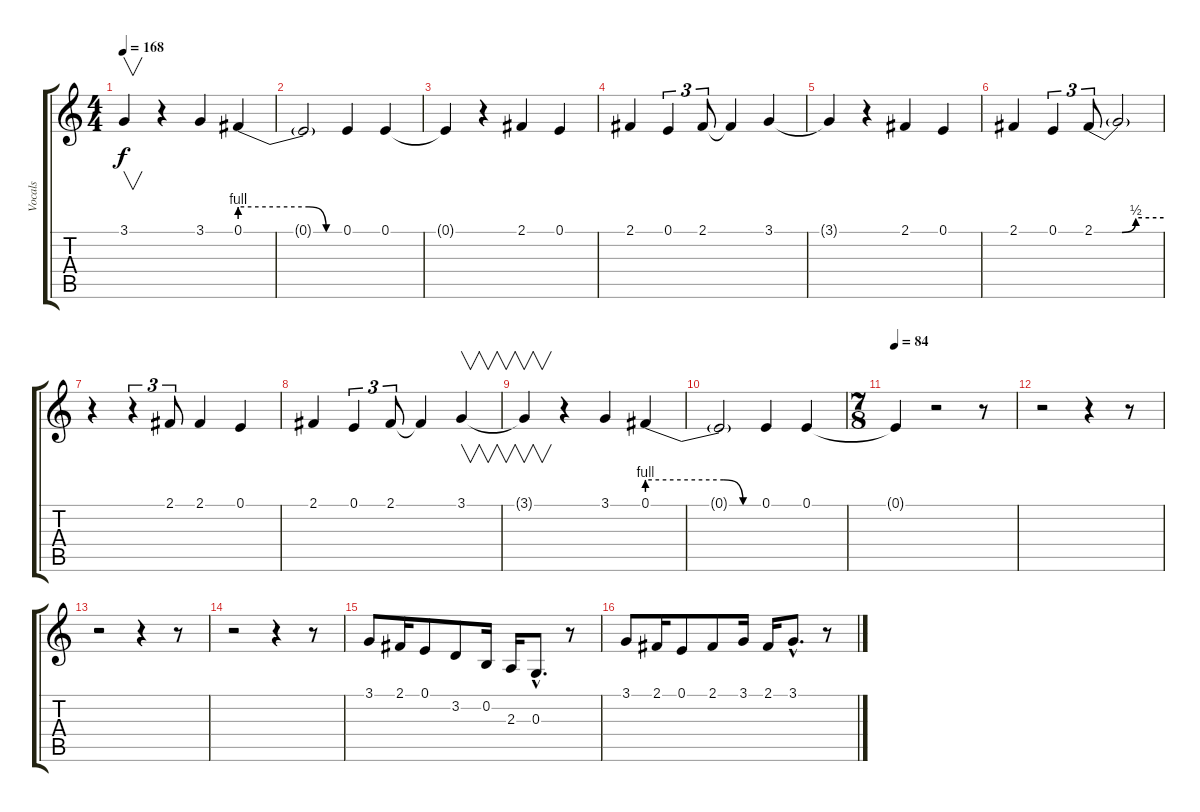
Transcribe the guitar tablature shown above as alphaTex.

\track ("Vocals" "Vocals") {instrument englishhorn}
\staff {score tabs}
\tuning (E4 B3 G3 D3 A2 E2) {hide}
\ts (4 4)
\tempo 168
\clef g2
\ks c
3.1{t}.4{v dy f} r.4 3.1.4 0.1{be (custom 0 4 40 4 50 0 60 0)}.4 |
0.1{t}.2 0.1.4 0.1.4 |
0.1{t}.4 r.4 2.1.4 0.1.4 |
2.1.4 0.1.4{tu (3 2)} 2.1.8{tu (3 2)} 2.1{t}.4 3.1.4 |
3.1{t}.4 r.4 2.1.4 0.1.4 |
2.1.4 0.1.4{tu (3 2)} 2.1{be (custom 0 0 24 0 36 2 60 2)}.8{tu (3 2)} 2.1{t}.2 |
r.4 r.4{tu (3 2)} 2.1.8{tu (3 2)} 2.1.4 0.1.4 |
2.1.4 0.1.4{tu (3 2)} 2.1.8{tu (3 2)} 2.1{t}.4 3.1.4{v} |
3.1{t}.4{v} r.4 3.1.4 0.1{be (custom 0 4 40 4 50 0 60 0)}.4 |
0.1{t}.2 0.1.4 0.1.4 |
\ts (7 8)
\tempo 84
0.1{t}.4 r.2 r.8 |
r.2 r.4 r.8 |
r.2 r.4 r.8 |
r.2 r.4 r.8 |
3.1.8{instrument englishhorn} 2.1.16 0.1.8 3.2.8 0.2.16 2.3.16 0.3{hac}.8{d} r.8 |
3.1.8 2.1.16 0.1.8 2.1.8 3.1.16 2.1.16 3.1{hac}.8{d} r.8
